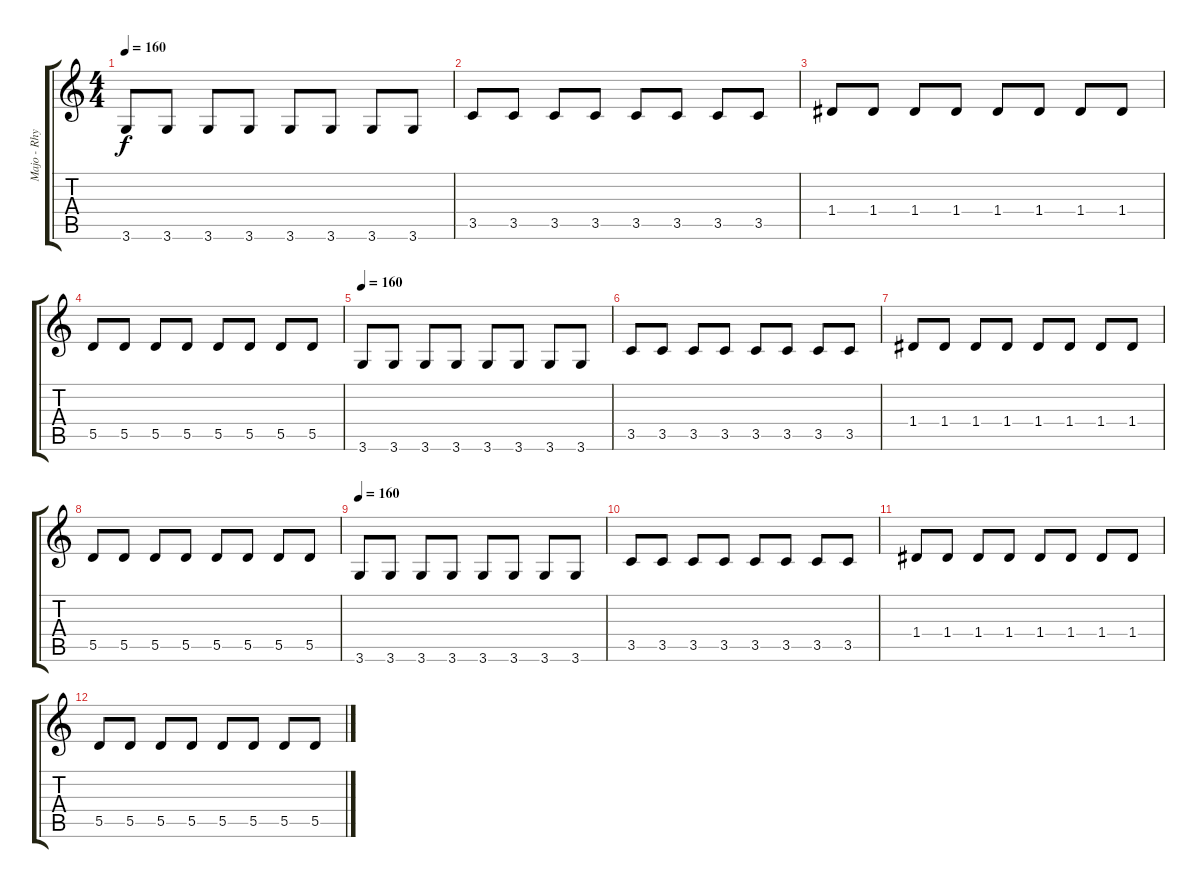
\track ("Majo - Rhytm" "Majo - Rhy") {instrument distortionguitar}
\staff {score tabs}
\tuning (E4 B3 G3 D3 A2 E2) {hide}
\ts (4 4)
\tempo 160
\clef g2
\ks c
3.6.8{dy f volume 10} 3.6.8 3.6.8 3.6.8 3.6.8 3.6.8 3.6.8 3.6.8 |
3.5.8 3.5.8 3.5.8 3.5.8 3.5.8 3.5.8 3.5.8 3.5.8 |
1.4.8 1.4.8 1.4.8 1.4.8 1.4.8 1.4.8 1.4.8 1.4.8 |
5.5.8 5.5.8 5.5.8 5.5.8 5.5.8 5.5.8 5.5.8 5.5.8 |
\tempo 160
3.6.8{volume 8 instrument distortionguitar} 3.6.8 3.6.8 3.6.8 3.6.8 3.6.8 3.6.8 3.6.8 |
3.5.8 3.5.8 3.5.8 3.5.8 3.5.8 3.5.8 3.5.8 3.5.8 |
1.4.8 1.4.8 1.4.8 1.4.8 1.4.8 1.4.8 1.4.8 1.4.8 |
5.5.8 5.5.8 5.5.8 5.5.8 5.5.8 5.5.8 5.5.8 5.5.8 |
\tempo 160
3.6.8{volume 0} 3.6.8 3.6.8 3.6.8 3.6.8 3.6.8 3.6.8 3.6.8 |
3.5.8 3.5.8 3.5.8 3.5.8 3.5.8 3.5.8 3.5.8 3.5.8 |
1.4.8 1.4.8 1.4.8 1.4.8 1.4.8 1.4.8 1.4.8 1.4.8 |
5.5.8 5.5.8 5.5.8 5.5.8 5.5.8 5.5.8 5.5.8 5.5.8
